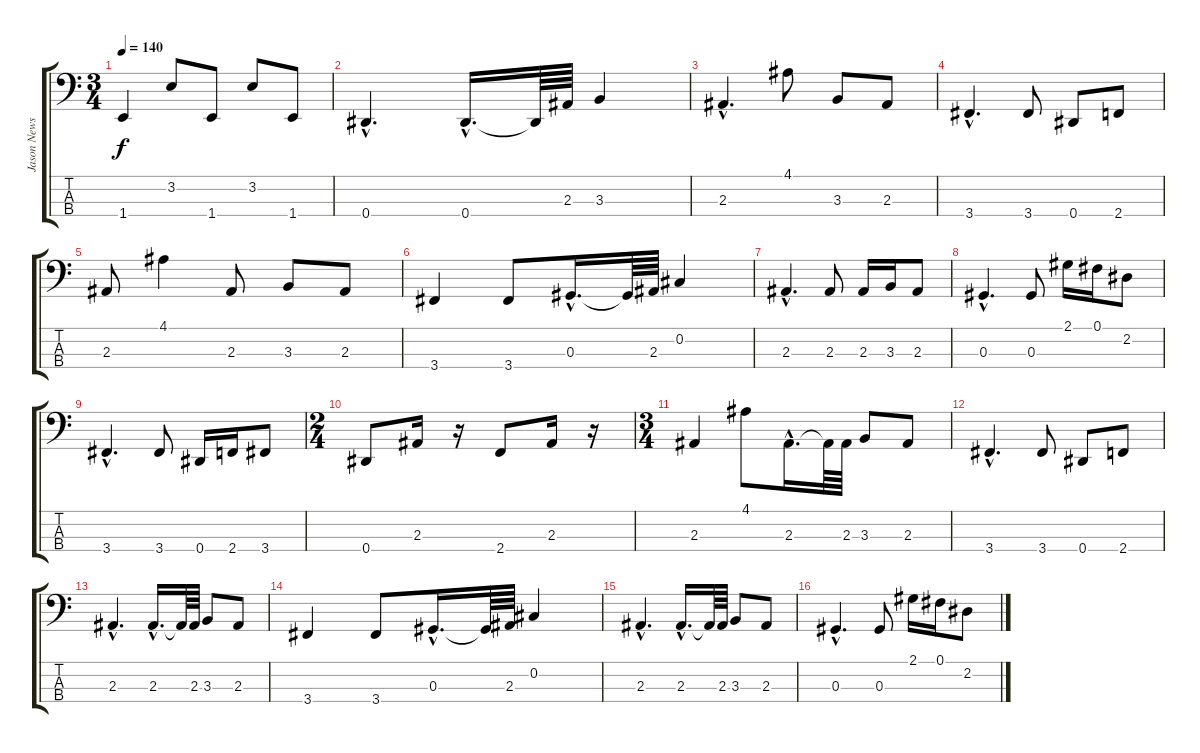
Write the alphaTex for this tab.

\track ("Jason Newsted" "Jason News") {instrument acousticguitarnylon}
\staff {score tabs}
\tuning (Gb2 Db2 Ab1 Eb1) {hide}
\ts (3 4)
\tempo 140
\clef f4
\ks c
1.4.4{dy f} 3.2.8 1.4.8 3.2.8 1.4.8 |
0.4{hac}.4{d} 0.4{hac}.16{d} 0.4{t}.64 2.3.64 3.3.4 |
2.3{hac}.4{d} 4.1.8 3.3.8 2.3.8 |
3.4{hac}.4{d} 3.4.8 0.4.8 2.4.8 |
2.3.8 4.1.4 2.3.8 3.3.8 2.3.8 |
3.4.4 3.4.8 0.3{hac}.16{d} 0.3{t}.64 2.3.64 0.2.4 |
2.3{hac}.4{d} 2.3.8 2.3.16 3.3.16 2.3.8 |
0.3{hac}.4{d} 0.3.8 2.1.16 0.1.16 2.2.8 |
3.4{hac}.4{d} 3.4.8 0.4.16 2.4.16 3.4.8 |
\ts (2 4)
0.4.8 2.3.16 r.16 2.4.8 2.3.16 r.16 |
\ts (3 4)
2.3.4 4.1.8 2.3{hac}.16{d} 2.3{t}.64 2.3.64 3.3.8 2.3.8 |
3.4{hac}.4{d} 3.4.8 0.4.8 2.4.8 |
2.3{hac}.4{d} 2.3{hac}.16{d} 2.3{t}.64 2.3.64 3.3.8 2.3.8 |
3.4.4 3.4.8 0.3{hac}.16{d} 0.3{t}.64 2.3.64 0.2.4 |
2.3{hac}.4{d} 2.3{hac}.16{d} 2.3{t}.64 2.3.64 3.3.8 2.3.8 |
0.3{hac}.4{d} 0.3.8 2.1.16 0.1.16 2.2.8
